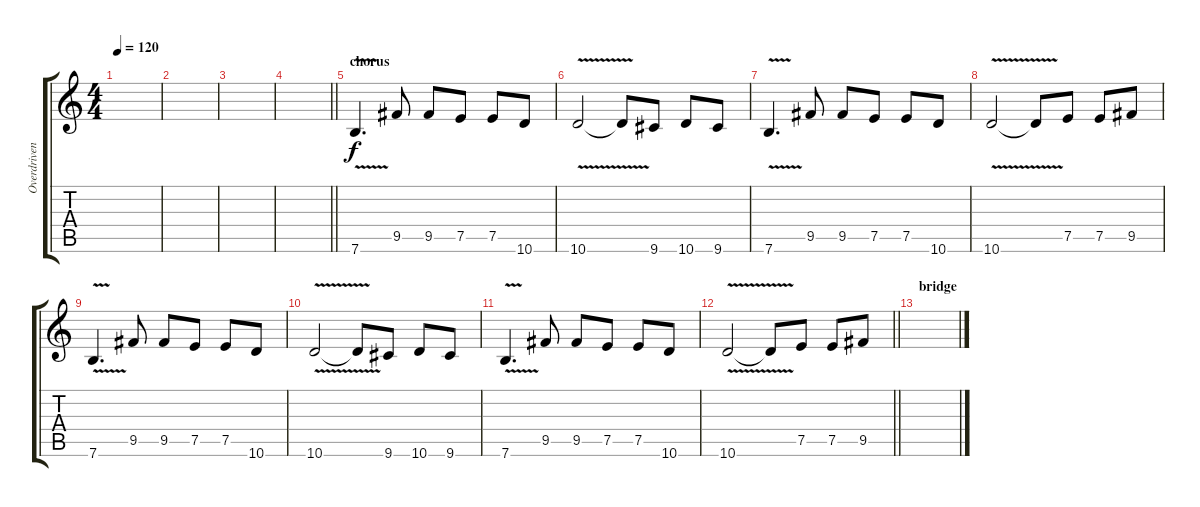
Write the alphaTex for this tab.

\track ("Overdriven Guitar" "Overdriven") {instrument overdrivenguitar}
\staff {score tabs}
\tuning (E4 B3 G3 D3 A2 E2) {hide}
\ts (4 4)
\tempo 120
\clef g2
\ks c
|
|
|
\barLineRight lightlight
|
\section ("" "chorus")
7.6{v}.4{d} 9.5.8 9.5.8 7.5.8 7.5.8 10.6.8 |
10.6{v}.2 10.6{t}.8 9.6.8 10.6.8 9.6.8 |
7.6{v}.4{d} 9.5.8 9.5.8 7.5.8 7.5.8 10.6.8 |
10.6{v}.2 10.6{t}.8 7.5.8 7.5.8 9.5.8 |
7.6{v}.4{d} 9.5.8 9.5.8 7.5.8 7.5.8 10.6.8 |
10.6{v}.2 10.6{t}.8 9.6.8 10.6.8 9.6.8 |
7.6{v}.4{d} 9.5.8 9.5.8 7.5.8 7.5.8 10.6.8 |
\barLineRight lightlight
10.6{v}.2 10.6{t}.8 7.5.8 7.5.8 9.5.8 |
\section ("" "bridge")
